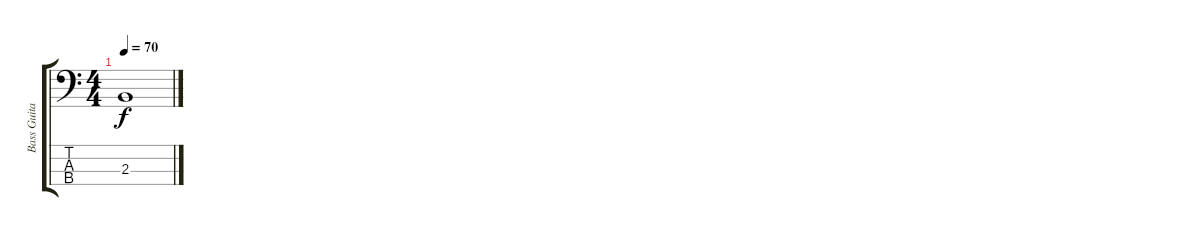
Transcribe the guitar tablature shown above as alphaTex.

\track ("Bass Guitar" "Bass Guita") {instrument electricbassfinger}
\staff {score tabs}
\tuning (G2 D2 A1 E1) {hide}
\ts (4 4)
\tempo 70
\clef f4
\ks c
2.3.1{dy f}
